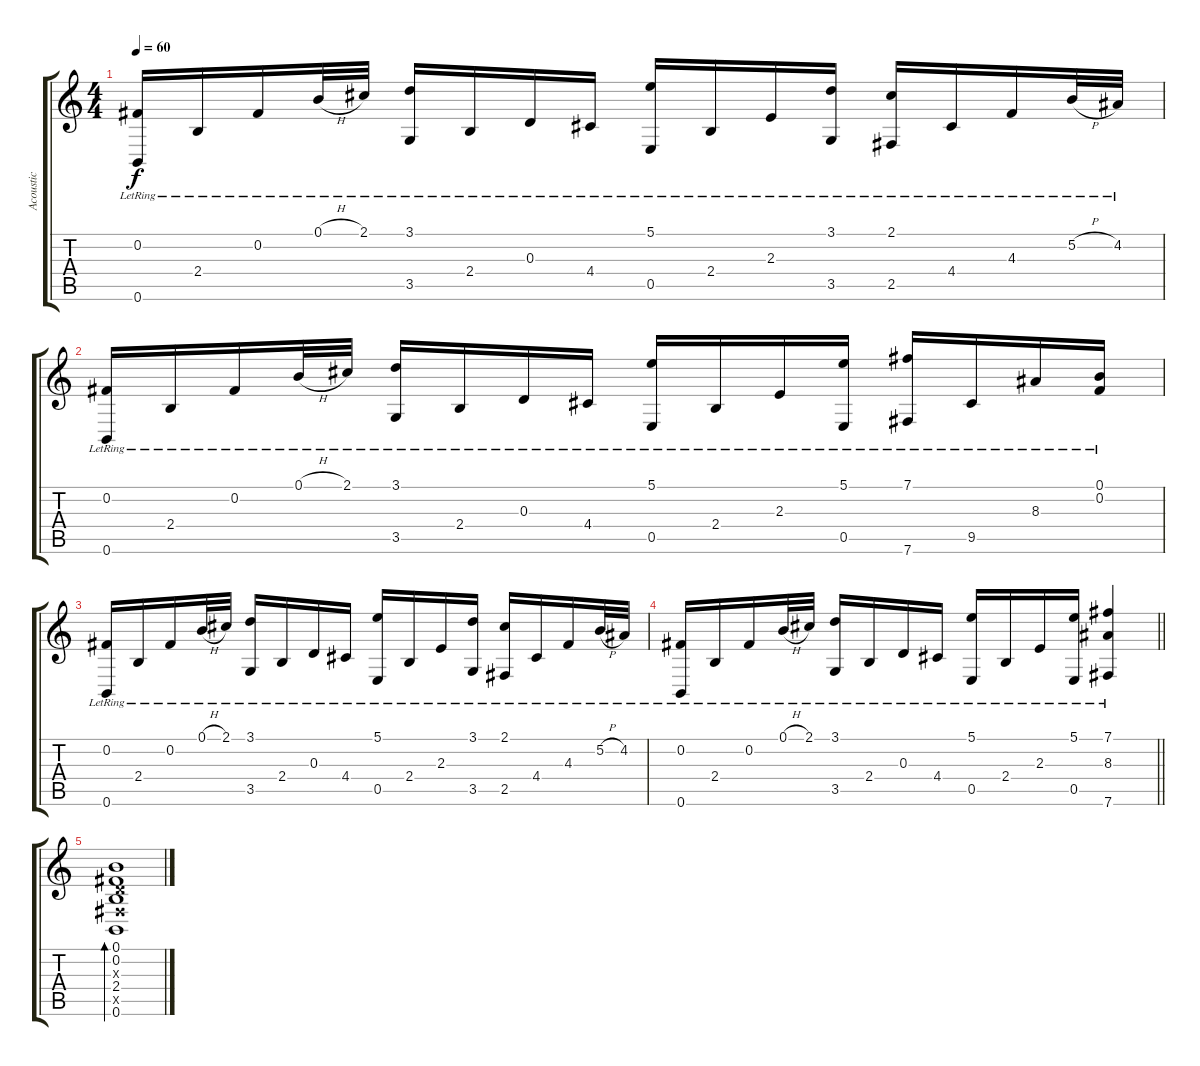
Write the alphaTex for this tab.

\track ("Acoustic" "Acoustic") {instrument acousticguitarsteel}
\staff {score tabs}
\tuning (B3 Gb3 D3 A2 E2 B1) {hide}
\ts (4 4)
\tempo 60
\clef g2
\ks c
(0.2{lr} 0.6{lr}).16{dy f} 2.4{lr}.16 0.2{lr}.16 0.1{h lr}.32 2.1{lr}.32 (3.1{lr} 3.5{lr}).16 2.4{lr}.16 0.3{lr}.16 4.4{lr}.16 (5.1{lr} 0.5{lr}).16 2.4{lr}.16 2.3{lr}.16 (3.1{lr} 3.5{lr}).16 (2.1{lr} 2.5{lr}).16 4.4{lr}.16 4.3{lr}.16 5.2{h lr}.32 4.2{lr}.32 |
(0.2{lr} 0.6{lr}).16 2.4{lr}.16 0.2{lr}.16 0.1{h lr}.32 2.1{lr}.32 (3.1{lr} 3.5{lr}).16 2.4{lr}.16 0.3{lr}.16 4.4{lr}.16 (5.1{lr} 0.5{lr}).16 2.4{lr}.16 2.3{lr}.16 (5.1{lr} 0.5{lr}).16 (7.1{lr} 7.6{lr}).16 9.5{lr}.16 8.3{lr}.16 (0.1{lr} 0.2{lr}).16 |
(0.2{lr} 0.6{lr}).16 2.4{lr}.16 0.2{lr}.16 0.1{h lr}.32 2.1{lr}.32 (3.1{lr} 3.5{lr}).16 2.4{lr}.16 0.3{lr}.16 4.4{lr}.16 (5.1{lr} 0.5{lr}).16 2.4{lr}.16 2.3{lr}.16 (3.1{lr} 3.5{lr}).16 (2.1{lr} 2.5{lr}).16 4.4{lr}.16 4.3{lr}.16 5.2{h lr}.32 4.2{lr}.32 |
\barLineRight lightlight
(0.2{lr} 0.6{lr}).16 2.4{lr}.16 0.2{lr}.16 0.1{h lr}.32 2.1{lr}.32 (3.1{lr} 3.5{lr}).16 2.4{lr}.16 0.3{lr}.16 4.4{lr}.16 (5.1{lr} 0.5{lr}).16 2.4{lr}.16 2.3{lr}.16 (5.1{lr} 0.5{lr}).16 (7.1{lr} 8.3 7.6).4 |
(0.1 0.2 0.3{x} 2.4 2.5{x} 0.6).1{bd 120}
